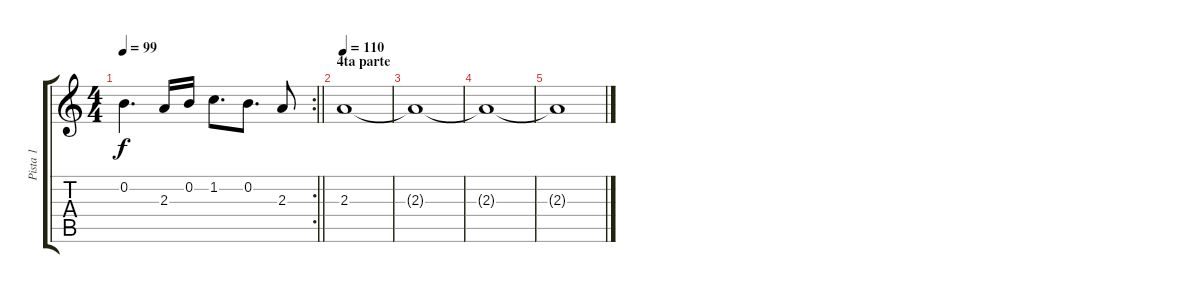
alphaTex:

\track ("Pista 1" "Pista 1") {instrument distortionguitar}
\staff {score tabs}
\tuning (E4 B3 G3 D3 A2 E2) {hide}
\rc 2
\ts (4 4)
\tempo 99
\clef g2
\barLineRight lightlight
\ks c
0.2.4{d dy f} 2.3.16 0.2.16 1.2.8{d} 0.2.8{d} 2.3.8 |
\section ("" "4ta parte")
\tempo 110
2.3.1 |
2.3{t}.1 |
2.3{t}.1 |
2.3{t}.1
